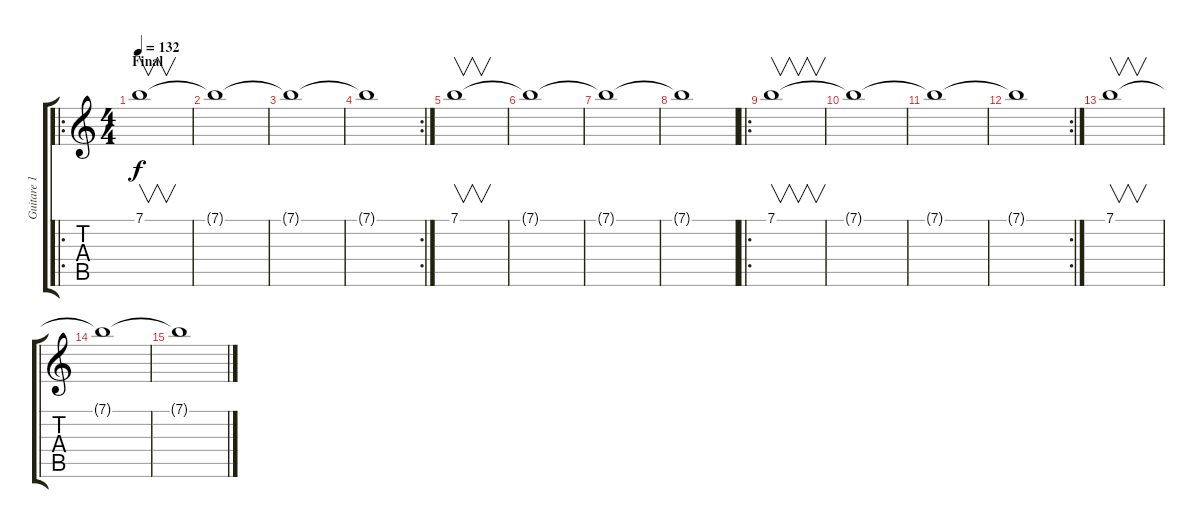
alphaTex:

\track ("Guitare 1" "Guitare 1") {instrument electricguitarjazz}
\staff {score tabs}
\tuning (E4 B3 G3 D3 A2 E2) {hide}
\ro
\ts (4 4)
\section ("" "Final")
\tempo 132
\clef g2
\ks c
7.1.1{v dy f instrument distortionguitar} |
7.1{t}.1 |
7.1{t}.1 |
\rc 2
7.1{t}.1 |
7.1.1{v instrument distortionguitar} |
7.1{t}.1 |
7.1{t}.1 |
7.1{t}.1 |
\ro
7.1.1{v instrument distortionguitar} |
7.1{t}.1 |
7.1{t}.1 |
\rc 2
7.1{t}.1 |
7.1.1{v instrument distortionguitar} |
7.1{t}.1 |
7.1{t}.1
